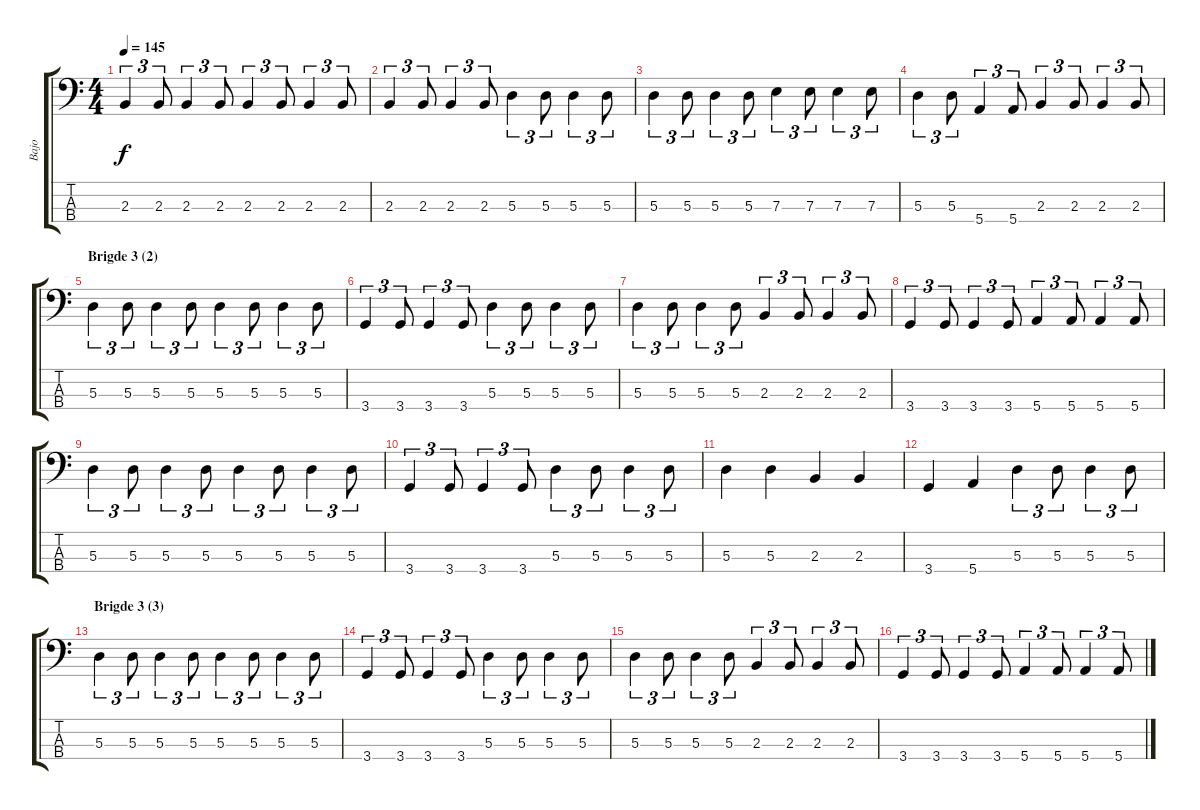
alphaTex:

\track ("Bajo" "Bajo") {instrument electricbassfinger}
\staff {score tabs}
\tuning (G2 D2 A1 E1) {hide}
\ts (4 4)
\tempo 145
\clef f4
\ks c
2.3.4{tu (3 2) dy f} 2.3.8{tu (3 2)} 2.3.4{tu (3 2)} 2.3.8{tu (3 2)} 2.3.4{tu (3 2)} 2.3.8{tu (3 2)} 2.3.4{tu (3 2)} 2.3.8{tu (3 2)} |
2.3.4{tu (3 2)} 2.3.8{tu (3 2)} 2.3.4{tu (3 2)} 2.3.8{tu (3 2)} 5.3.4{tu (3 2)} 5.3.8{tu (3 2)} 5.3.4{tu (3 2)} 5.3.8{tu (3 2)} |
5.3.4{tu (3 2)} 5.3.8{tu (3 2)} 5.3.4{tu (3 2)} 5.3.8{tu (3 2)} 7.3.4{tu (3 2)} 7.3.8{tu (3 2)} 7.3.4{tu (3 2)} 7.3.8{tu (3 2)} |
5.3.4{tu (3 2)} 5.3.8{tu (3 2)} 5.4.4{tu (3 2)} 5.4.8{tu (3 2)} 2.3.4{tu (3 2)} 2.3.8{tu (3 2)} 2.3.4{tu (3 2)} 2.3.8{tu (3 2)} |
\section ("" "Brigde 3 (2)")
5.3.4{tu (3 2) volume 16} 5.3.8{tu (3 2)} 5.3.4{tu (3 2)} 5.3.8{tu (3 2)} 5.3.4{tu (3 2)} 5.3.8{tu (3 2)} 5.3.4{tu (3 2)} 5.3.8{tu (3 2)} |
3.4.4{tu (3 2)} 3.4.8{tu (3 2)} 3.4.4{tu (3 2)} 3.4.8{tu (3 2)} 5.3.4{tu (3 2)} 5.3.8{tu (3 2)} 5.3.4{tu (3 2)} 5.3.8{tu (3 2)} |
5.3.4{tu (3 2)} 5.3.8{tu (3 2)} 5.3.4{tu (3 2)} 5.3.8{tu (3 2)} 2.3.4{tu (3 2)} 2.3.8{tu (3 2)} 2.3.4{tu (3 2)} 2.3.8{tu (3 2)} |
3.4.4{tu (3 2)} 3.4.8{tu (3 2)} 3.4.4{tu (3 2)} 3.4.8{tu (3 2)} 5.4.4{tu (3 2)} 5.4.8{tu (3 2)} 5.4.4{tu (3 2)} 5.4.8{tu (3 2)} |
5.3.4{tu (3 2) volume 16} 5.3.8{tu (3 2)} 5.3.4{tu (3 2)} 5.3.8{tu (3 2)} 5.3.4{tu (3 2)} 5.3.8{tu (3 2)} 5.3.4{tu (3 2)} 5.3.8{tu (3 2)} |
3.4.4{tu (3 2)} 3.4.8{tu (3 2)} 3.4.4{tu (3 2)} 3.4.8{tu (3 2)} 5.3.4{tu (3 2)} 5.3.8{tu (3 2)} 5.3.4{tu (3 2)} 5.3.8{tu (3 2)} |
5.3.4 5.3.4 2.3.4 2.3.4 |
3.4.4 5.4.4 5.3.4{tu (3 2)} 5.3.8{tu (3 2)} 5.3.4{tu (3 2)} 5.3.8{tu (3 2)} |
\section ("" "Brigde 3 (3)")
5.3.4{tu (3 2) volume 16} 5.3.8{tu (3 2)} 5.3.4{tu (3 2)} 5.3.8{tu (3 2)} 5.3.4{tu (3 2)} 5.3.8{tu (3 2)} 5.3.4{tu (3 2)} 5.3.8{tu (3 2)} |
3.4.4{tu (3 2)} 3.4.8{tu (3 2)} 3.4.4{tu (3 2)} 3.4.8{tu (3 2)} 5.3.4{tu (3 2)} 5.3.8{tu (3 2)} 5.3.4{tu (3 2)} 5.3.8{tu (3 2)} |
5.3.4{tu (3 2)} 5.3.8{tu (3 2)} 5.3.4{tu (3 2)} 5.3.8{tu (3 2)} 2.3.4{tu (3 2)} 2.3.8{tu (3 2)} 2.3.4{tu (3 2)} 2.3.8{tu (3 2)} |
3.4.4{tu (3 2)} 3.4.8{tu (3 2)} 3.4.4{tu (3 2)} 3.4.8{tu (3 2)} 5.4.4{tu (3 2)} 5.4.8{tu (3 2)} 5.4.4{tu (3 2)} 5.4.8{tu (3 2)}
